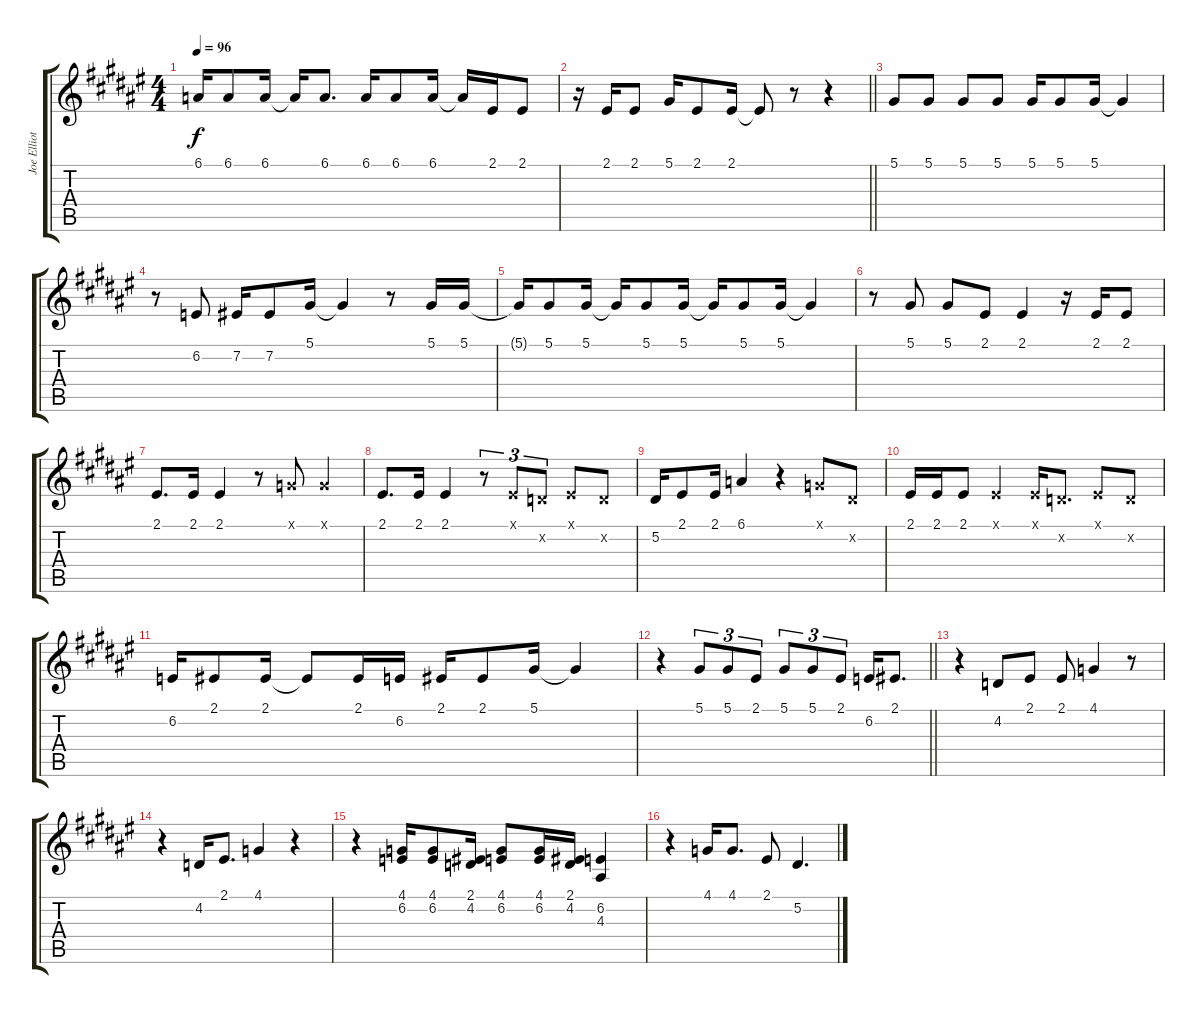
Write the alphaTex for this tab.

\track ("Joe Elliott" "Joe Elliot") {instrument lead1square}
\staff {score tabs}
\tuning (Eb4 Bb3 Gb3 Db3 Ab2 Eb2) {hide}
\ts (4 4)
\tempo 96
\clef g2
\ks f#
6.1.16{dy f} 6.1.8 6.1.16 6.1{t}.16 6.1.8{d} 6.1.16 6.1.8 6.1.16 6.1{t}.16 2.1.16 2.1.8 |
\barLineRight lightlight
r.16 2.1.16 2.1.8 5.1.16 2.1.8 2.1.16 2.1{t}.8 r.8 r.4 |
5.1.8 5.1.8 5.1.8 5.1.8 5.1.16 5.1.8 5.1.16 5.1{t}.4 |
r.8 6.2.8 7.2.16 7.2.8 5.1.16 5.1{t}.4 r.8 5.1.16 5.1.16 |
5.1{t}.16 5.1.8 5.1.16 5.1{t}.16 5.1.8 5.1.16 5.1{t}.16 5.1.8 5.1.16 5.1{t}.4 |
r.8 5.1.8 5.1.8 2.1.8 2.1.4 r.16 2.1.16 2.1.8 |
2.1.8{d} 2.1.16 2.1.4 r.8 4.1{x}.8 4.1{x}.4 |
2.1.8{d} 2.1.16 2.1.4 r.8{tu (3 2)} 2.1{x}.8{tu (3 2)} 4.2{x}.8{tu (3 2)} 2.1{x}.8 4.2{x}.8 |
5.2.16 2.1.8 2.1.16 6.1.4 r.4 4.1{x}.8 5.2{x}.8 |
2.1.16 2.1.16 2.1.8 2.1{x}.4 2.1{x}.16 4.2{x}.8{d} 2.1{x}.8 4.2{x}.8 |
6.2.16 2.1.8 2.1.16 2.1{t}.8 2.1.16 6.2.16 2.1.16 2.1.8 5.1.16 5.1{t}.4 |
\barLineRight lightlight
r.4 5.1.8{tu (3 2)} 5.1.8{tu (3 2)} 2.1.8{tu (3 2)} 5.1.8{tu (3 2)} 5.1.8{tu (3 2)} 2.1.8{tu (3 2)} 6.2.16 2.1.8{d} |
r.4 4.2.8 2.1.8 2.1.8 4.1.4 r.8 |
r.4 4.2.16 2.1.8{d} 4.1.4 r.4 |
r.4 (4.1 6.2).16 (4.1 6.2).8 (2.1 4.2).16 (4.1 6.2).8 (4.1 6.2).16 (2.1 4.2).16 (6.2 4.3).4 |
r.4 4.1.16 4.1.8{d} 2.1.8 5.2.4{d}
